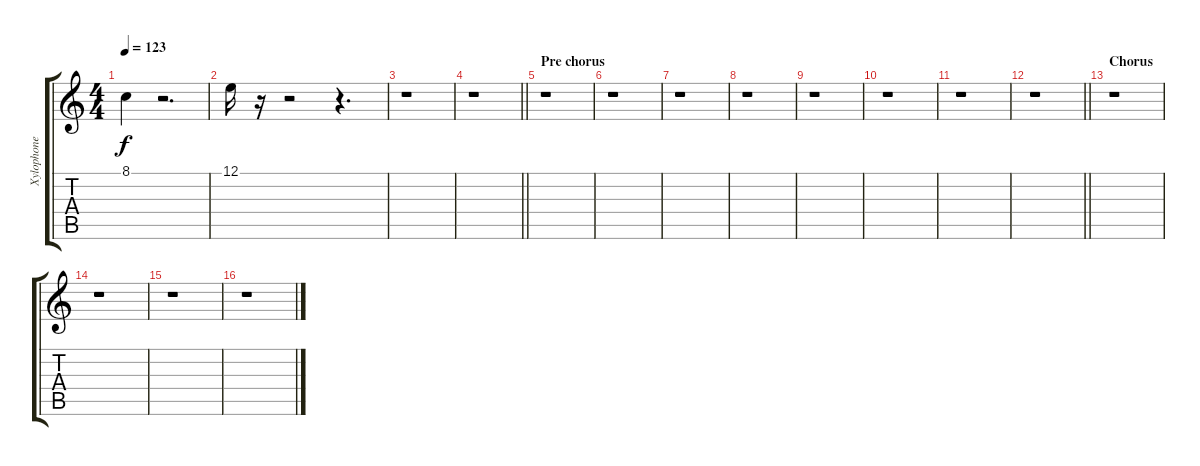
\track ("Xylophone" "Xylophone") {instrument vibraphone}
\staff {score tabs}
\tuning (E4 B3 G3 D3 A2 E2) {hide}
\ts (4 4)
\tempo 123
\clef g2
\ks c
8.1.4{dy f} r.2{d} |
12.1.16 r.16 r.2 r.4{d} |
r.1 |
\barLineRight lightlight
r.1 |
\section ("" "Pre chorus")
r.1 |
r.1 |
r.1 |
r.1 |
r.1 |
r.1 |
r.1 |
\barLineRight lightlight
r.1 |
\section ("" "Chorus")
r.1 |
r.1 |
r.1 |
r.1
